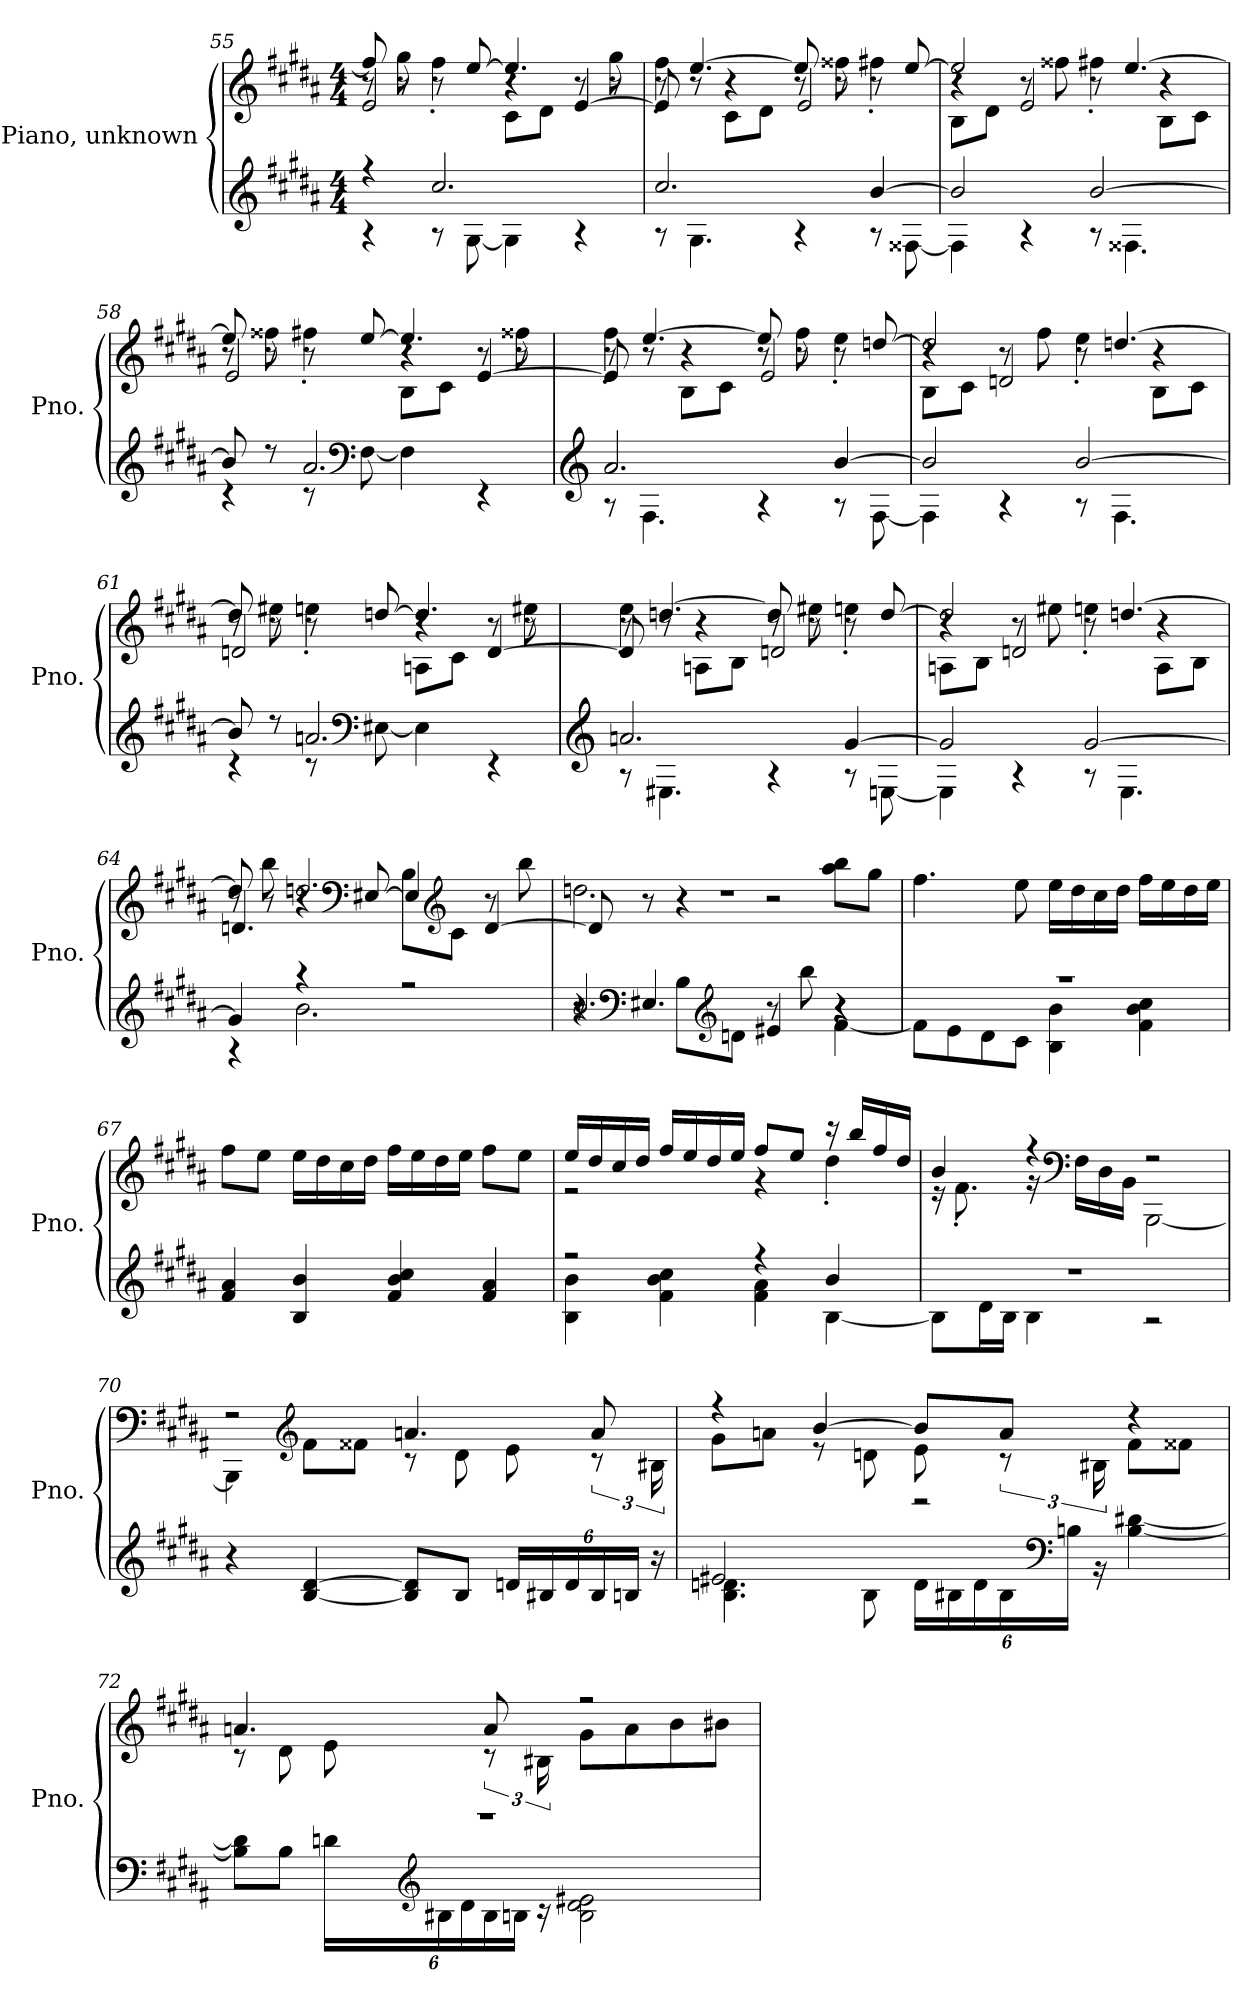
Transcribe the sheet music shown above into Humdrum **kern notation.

**kern	**kern
*part1	*part1
*staff2	*staff1
*I"Piano, unknown	*
*I'Pno.	*
!!LO:LB:g=z
*clefG2	*clefG2
*k[f#c#g#d#a#]	*k[f#c#g#d#a#]
*M4/4	*M4/4
=55	=55
*^	*^
*	*	*	*^
4r	4r	8ff#/]	8r	2e/
.	.	8r	8gg#\	.
2.cc#/	8r	8r	4ff#'\	.
.	[8G#\	[8ee/	.	.
.	4G#\]	4.ee/]	8c#\L	4r
.	.	.	8d#\J	.
.	4r	.	8r	[4e/
.	.	8r	8gg#\	.
=56	=56	=56	=56	=56
2.cc#/	8r	8r	4ff#'\	8e/]
.	4.G#\	[4.ee/	.	8r
.	.	.	8c#\L	4r
.	.	.	8d#\J	.
.	4r	8ee/]	8r	2e/
.	.	8r	8ff##X\	.
[4b/	8r	8r	4ff#X'\	.
.	[8F##X\	[8ee/	.	.
=57	=57	=57	=57	=57
2b/]	4F##\]	2ee/]	8B\L	4r
.	.	.	8d#\J	.
.	4r	.	8r	2e/
.	.	.	8ff##X\	.
[2b/	8r	8r	4ff#X'\	.
.	4.F##X\	[4.ee/	.	.
.	.	.	8B\L	4r
.	.	.	8c#\J	.
!!LO:PB:g=z	!!	!!
=58	=58	=58	=58	=58
8b/]	4r	8ee/]	8r	2e/
8r	.	8r	8ff##X\	.
2.a#/	8r	8r	4ff#X'\	.
*clefF4	*	*	*	*
.	[8F#\	[8ee/	.	.
.	4F#\]	4.ee/]	8B\L	4r
.	.	.	8c#\J	.
.	4r	.	8r	[4e/
.	.	8r	8ff##X\	.
=59	=59	=59	=59	=59
*clefG2	*	*	*	*
2.a#/	8r	8r	4ff#'\	8e/]
.	4.F#\	[4.ee/	.	8r
.	.	.	8B\L	4r
.	.	.	8c#\J	.
.	4r	8ee/]	8r	2e/
.	.	8r	8ff#\	.
[4b/	8r	8r	4ee'\	.
.	[8F#\	[8ddn/	.	.
=60	=60	=60	=60	=60
2b/]	4F#\]	2dd/]	8B\L	4r
.	.	.	8c#\J	.
.	4r	.	8r	2dn/
.	.	.	8ff#\	.
[2b/	8r	8r	4ee'\	.
.	4.F#\	[4.ddn/	.	.
.	.	.	8B\L	4r
.	.	.	8c#\J	.
!!LO:LB:g=z	!!	!!
=61	=61	=61	=61	=61
8b/]	4r	8dd/]	8r	2dn/
8r	.	8r	8ee#X\	.
2.an/	8r	8r	4een'\	.
*clefF4	*	*	*	*
.	[8E#X\	[8ddn/	.	.
.	4E#\]	4.dd/]	8An\L	4r
.	.	.	8c#\J	.
.	4r	.	8r	[4d/
.	.	8r	8ee#X\	.
=62	=62	=62	=62	=62
*clefG2	*	*	*	*
2.an/	8r	8r	4ee'\	8d/]
.	4.E#X\	[4.ddn/	.	8r
.	.	.	8An\L	4r
.	.	.	8B\J	.
.	4r	8dd/]	8r	2dn/
.	.	8r	8ee#X\	.
[4g#/	8r	8r	4een'\	.
.	[8En\	[8dd/	.	.
!!LO:LB:g=z	!!	!!
=63	=63	=63	=63	=63
2g#/]	4E\]	2dd/]	8An\L	4r
.	.	.	8B\J	.
.	4r	.	8r	2dn/
.	.	.	8ee#X\	.
[2g#/	8r	8r	4een'\	.
.	4.E\	[4.ddn/	.	.
.	.	.	8A\L	4r
.	.	.	8B\J	.
=64	=64	=64	=64	=64
4g#/]	4r	8dd/]	8r	4.dn/
.	.	8r	8bb\	.
4r	2.b\	2.ddn/	4r	.
*	*	*clefF4	*	*
.	.	.	.	[8E#X/
2r	.	.	8B\L	4E#/]
*	*	*clefG2	*	*
.	.	.	8c#\J	.
.	.	.	8r	[4d/
.	.	.	8bb\	.
!!LO:LB:g=z	!!	!!
=65	=65	=65	=65	=65
*	*^	*	*	*
2.b/	4r	8r	1r	2.ddn\	8d/]
*clefF4	*	*	*	*	*
.	.	4.E#X/	.	.	8r
.	8B\L	.	.	.	4r
*clefG2	*	*	*	*	*
.	8dn\J	.	.	.	.
.	8r	4e#X/	.	.	2r
.	8bb\	.	.	.	.
4r	[4f#\	4r	.	8aa#\ 8bb\L	.
.	.	.	.	8gg#\J	.
*	*v	*v	*	*	*
*	*	*v	*v	*v
=66	=66	=66
1r	8f#\L]	4.ff#\
.	8e\	.
.	8d#\	.
.	8c#\J	8ee\
.	4B\ 4b\	16ee\LL
.	.	16dd#\
.	.	16cc#\
.	.	16dd#\JJ
.	4f#\ 4b\ 4cc#\	16ff#\LL
.	.	16ee\
.	.	16dd#\
.	.	16ee\JJ
*v	*v	*
=67	=67
4f#/ 4a#/	8ff#\L
.	8ee\J
4B/ 4b/	16ee\LL
.	16dd#\
.	16cc#\
.	16dd#\JJ
4f#/ 4b/ 4cc#/	16ff#\LL
.	16ee\
.	16dd#\
.	16ee\JJ
4f#/ 4a#/	8ff#\L
.	8ee\J
!!LO:LB:g=z
=68	=68
*^	*^
2r	4B\ 4b\	16ee/LL	2r
.	.	16dd#/	.
.	.	16cc#/	.
.	.	16dd#/JJ	.
.	4f#\ 4b\ 4cc#\	16ff#/LL	.
.	.	16ee/	.
.	.	16dd#/	.
.	.	16ee/JJ	.
4r	4f#\ 4a#\	8ff#/L	4r
.	.	8ee/J	.
4b/	[4B\	16r	4dd#'\
.	.	16bb/LL	.
.	.	16ff#/	.
.	.	16dd#/JJ	.
=69	=69	=69	=69
1r	8B\L]	4b/	16r
.	.	.	8.f#'\
.	16d#\L	.	.
.	16B\JJ	.	.
.	4B\	4r	16r
*	*	*clefF4	*
.	.	.	16F#\LL
.	.	.	16D#\
.	.	.	16BB\JJ
.	2r	2r	[2BBB\
*v	*v	*	*
=70	=70	=70
4r	2r	4BBB\]
*	*clefG2	*
[4B/ [4d#/	.	8f#\L
.	.	8f##X\J
8B/] 8d#/]L	4.an/	8r
8B/J	.	8d#\
*Xbrackettup	*	*
24dn/LL	.	8e\
24B#X/	.	.
24d/	.	.
*brackettup	*	*
24B#/	8a/	12r
24Bn/JJ	.	.
24r	.	24B#X\
!!LO:LB:g=z	!!
=71	=71	=71
*^	*	*
2e#X/	4.B\ 4.dn\	4r	8g#\L
.	.	.	8an\J
.	.	[4b/	8r
.	8B\	.	8dn\
*	*Xbrackettup	*	*
2r	24d\LL	8b/L]	8e\
.	24B#X\	.	.
.	24d\	.	.
*	*brackettup	*	*
.	24B#\	8a/J	12r
*clefF4	*	*	*
.	24Bn\JJ	.	.
.	24r	.	24B#X\
.	[4B\ [4d#X\	4r	8f#\L
.	.	.	8f##X\J
=72	=72	=72	=72
1r	8B\] 8d#\]L	4.an/	8r
.	8B\J	.	8d#\
*	*Xbrackettup	*	*
.	24dn\LL	.	8e\
*clefG2	*	*	*
.	24B#X\	.	.
.	24d\	.	.
*	*brackettup	*	*
.	24B#\	8a/	12r
.	24Bn\JJ	.	.
.	24r	.	24B#X\
.	2B\ 2d\ 2e#X\	2r	8g#\L
.	.	.	8a\
.	.	.	8b\
.	.	.	8b#X\J
*v	*v	*	*
*	*v	*v
=	=
*-	*-
